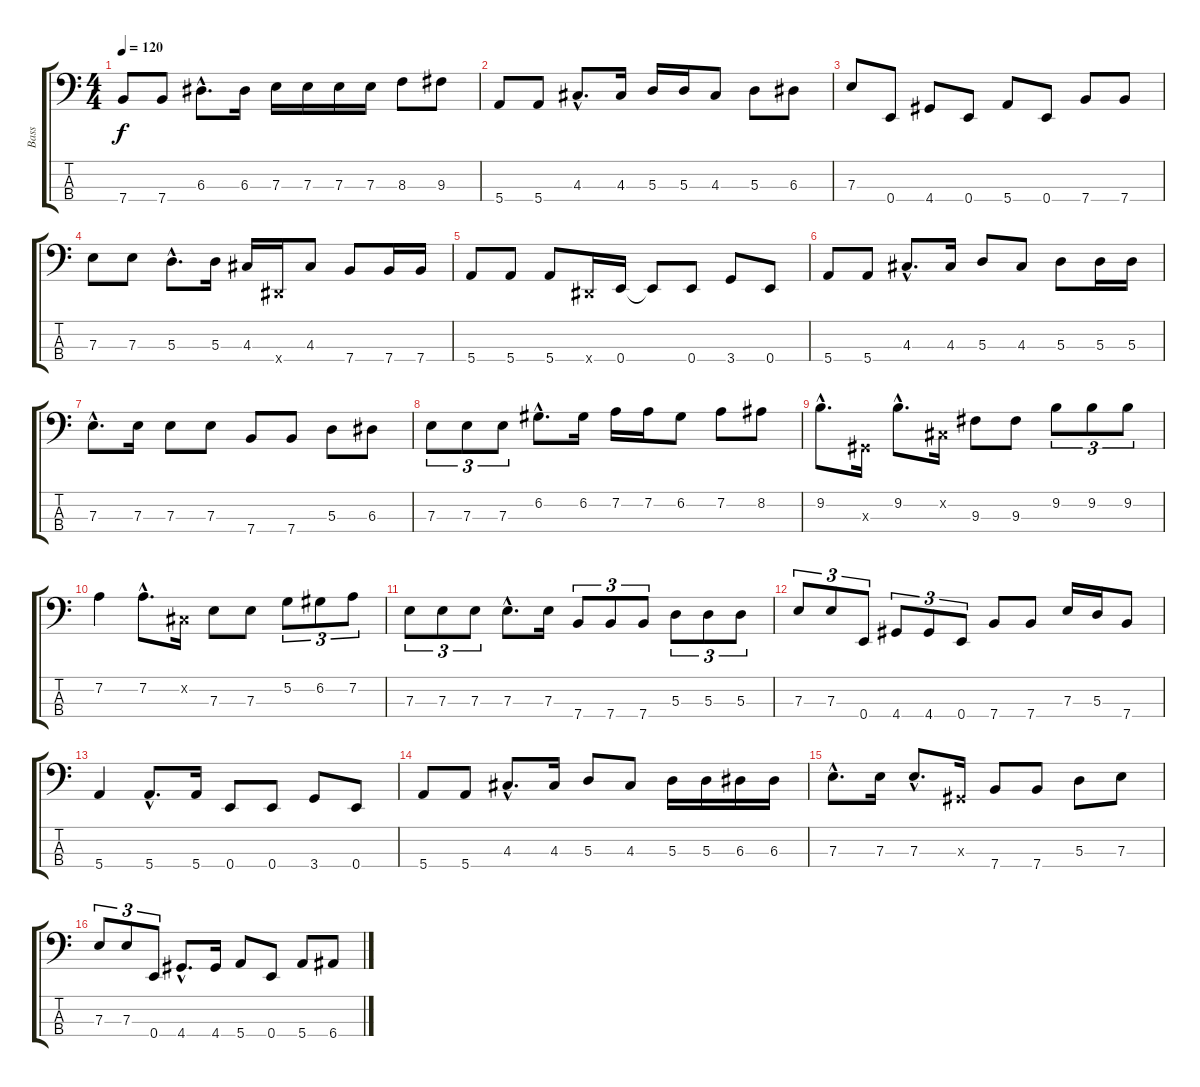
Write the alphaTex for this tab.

\track ("Bass" "Bass") {instrument electricbassfinger}
\staff {score tabs}
\tuning (G2 D2 A1 E1) {hide}
\ts (4 4)
\tempo 120
\clef f4
\ks c
7.4.8{dy f} 7.4.8 6.3{hac}.8{d} 6.3.16 7.3.16 7.3.16 7.3.16 7.3.16 8.3.8 9.3.8 |
5.4.8 5.4.8 4.3{hac}.8{d} 4.3.16 5.3.16 5.3.16 4.3.8 5.3.8 6.3.8 |
7.3.8 0.4.8 4.4.8 0.4.8 5.4.8 0.4.8 7.4.8 7.4.8 |
7.3.8 7.3.8 5.3{hac}.8{d} 5.3.16 4.3.16 -1.4{x}.16 4.3.8 7.4.8 7.4.16 7.4.16 |
5.4.8 5.4.8 5.4.8 -1.4{x}.16 0.4.16 0.4{t}.8 0.4.8 3.4.8 0.4.8 |
5.4.8 5.4.8 4.3{hac}.8{d} 4.3.16 5.3.8 4.3.8 5.3.8 5.3.16 5.3.16 |
7.3{hac}.8{d} 7.3.16 7.3.8 7.3.8 7.4.8 7.4.8 5.3.8 6.3.8 |
7.3.8{tu (3 2)} 7.3.8{tu (3 2)} 7.3.8{tu (3 2)} 6.2{hac}.8{d} 6.2.16 7.2.16 7.2.16 6.2.8 7.2.8 8.2.8 |
9.2{hac}.8{d} -1.3{x}.16 9.2{hac}.8{d} -1.2{x}.16 9.3.8 9.3.8 9.2.8{tu (3 2)} 9.2.8{tu (3 2)} 9.2.8{tu (3 2)} |
7.2.4 7.2{hac}.8{d} -1.2{x}.16 7.3.8 7.3.8 5.2.8{tu (3 2)} 6.2.8{tu (3 2)} 7.2.8{tu (3 2)} |
7.3.8{tu (3 2)} 7.3.8{tu (3 2)} 7.3.8{tu (3 2)} 7.3{hac}.8{d} 7.3.16 7.4.8{tu (3 2)} 7.4.8{tu (3 2)} 7.4.8{tu (3 2)} 5.3.8{tu (3 2)} 5.3.8{tu (3 2)} 5.3.8{tu (3 2)} |
7.3.8{tu (3 2)} 7.3.8{tu (3 2)} 0.4.8{tu (3 2)} 4.4.8{tu (3 2)} 4.4.8{tu (3 2)} 0.4.8{tu (3 2)} 7.4.8 7.4.8 7.3.16 5.3.16 7.4.8 |
5.4.4 5.4{hac}.8{d} 5.4.16 0.4.8 0.4.8 3.4.8 0.4.8 |
5.4.8 5.4.8 4.3{hac}.8{d} 4.3.16 5.3.8 4.3.8 5.3.16 5.3.16 6.3.16 6.3.16 |
7.3{hac}.8{d} 7.3.16 7.3{hac}.8{d} -1.3{x}.16 7.4.8 7.4.8 5.3.8 7.3.8 |
7.3.8{tu (3 2)} 7.3.8{tu (3 2)} 0.4.8{tu (3 2)} 4.4{hac}.8{d} 4.4.16 5.4.8 0.4.8 5.4.8 6.4.8
